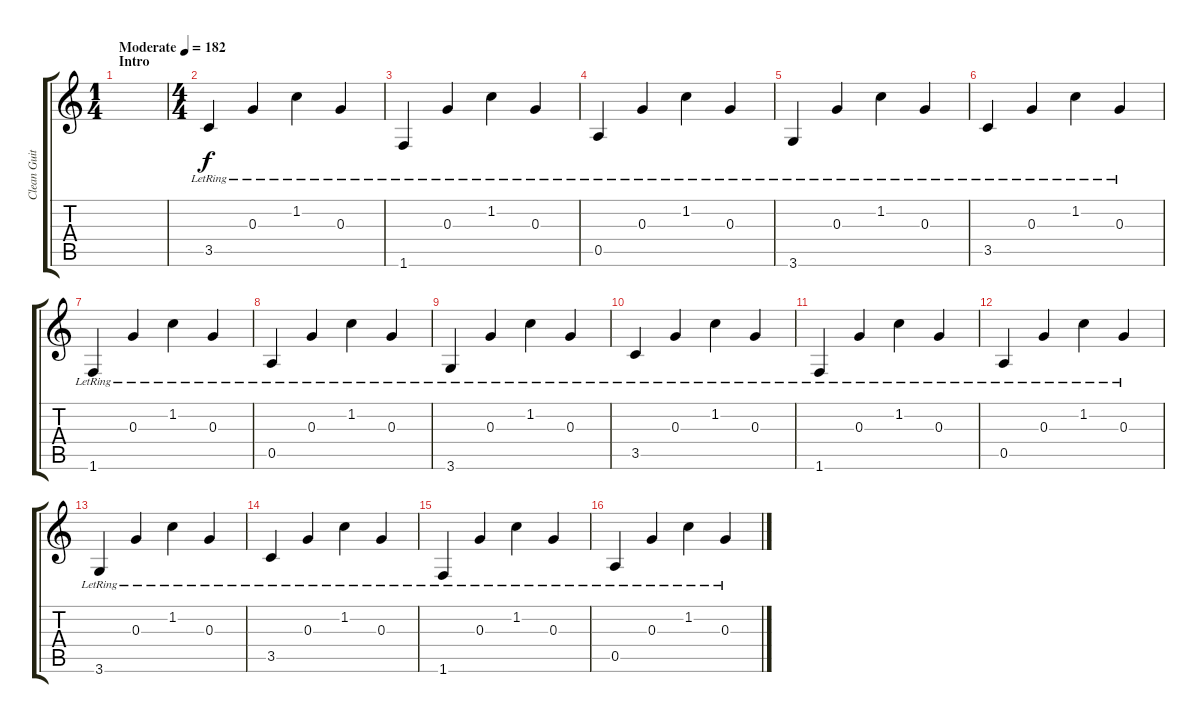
\track ("Clean Guitar" "Clean Guit") {instrument electricguitarclean}
\staff {score tabs}
\tuning (E4 B3 G3 D3 A2 E2) {hide}
\ts (1 4)
\section ("" "Intro")
\tempo (182 "Moderate")
\clef g2
\ks c
|
\ts (4 4)
3.5{lr}.4 0.3{lr}.4 1.2{lr}.4 0.3{lr}.4 |
1.6{lr}.4 0.3{lr}.4 1.2{lr}.4 0.3{lr}.4 |
0.5{lr}.4 0.3{lr}.4 1.2{lr}.4 0.3{lr}.4 |
3.6{lr}.4 0.3{lr}.4 1.2{lr}.4 0.3{lr}.4 |
3.5{lr}.4 0.3{lr}.4 1.2{lr}.4 0.3{lr}.4 |
1.6{lr}.4 0.3{lr}.4 1.2{lr}.4 0.3{lr}.4 |
0.5{lr}.4 0.3{lr}.4 1.2{lr}.4 0.3{lr}.4 |
3.6{lr}.4 0.3{lr}.4 1.2{lr}.4 0.3{lr}.4 |
3.5{lr}.4 0.3{lr}.4 1.2{lr}.4 0.3{lr}.4 |
1.6{lr}.4 0.3{lr}.4 1.2{lr}.4 0.3{lr}.4 |
0.5{lr}.4 0.3{lr}.4 1.2{lr}.4 0.3{lr}.4 |
3.6{lr}.4 0.3{lr}.4 1.2{lr}.4 0.3{lr}.4 |
3.5{lr}.4 0.3{lr}.4 1.2{lr}.4 0.3{lr}.4 |
1.6{lr}.4 0.3{lr}.4 1.2{lr}.4 0.3{lr}.4 |
0.5{lr}.4 0.3{lr}.4 1.2{lr}.4 0.3{lr}.4
